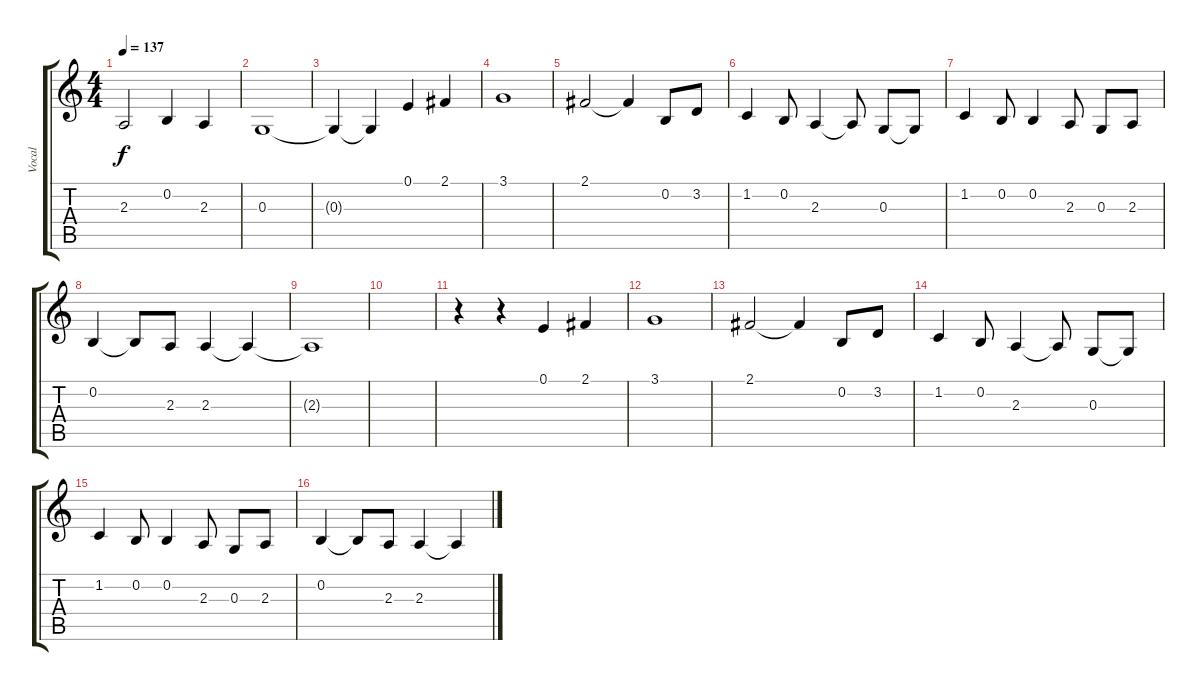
\track ("Vocal" "Vocal") {instrument stringensemble1}
\staff {score tabs}
\tuning (E4 B3 G3 D3 A2 E2) {hide}
\ts (4 4)
\tempo 137
\clef g2
\ks c
2.3{t}.2{dy f} 0.2.4 2.3.4 |
0.3.1 |
0.3{t}.4 0.3{t}.4 0.1.4 2.1.4 |
3.1.1 |
2.1.2 2.1{t}.4 0.2.8 3.2.8 |
1.2.4 0.2.8 2.3.4 2.3{t}.8 0.3.8 0.3{t}.8 |
1.2.4 0.2.8 0.2.4 2.3.8 0.3.8 2.3.8 |
0.2.4 0.2{t}.8 2.3.8 2.3.4 2.3{t}.4 |
2.3{t}.1 |
|
r.4 r.4 0.1.4 2.1.4 |
3.1.1 |
2.1.2 2.1{t}.4 0.2.8 3.2.8 |
1.2.4 0.2.8 2.3.4 2.3{t}.8 0.3.8 0.3{t}.8 |
1.2.4 0.2.8 0.2.4 2.3.8 0.3.8 2.3.8 |
0.2.4 0.2{t}.8 2.3.8 2.3.4 2.3{t}.4
